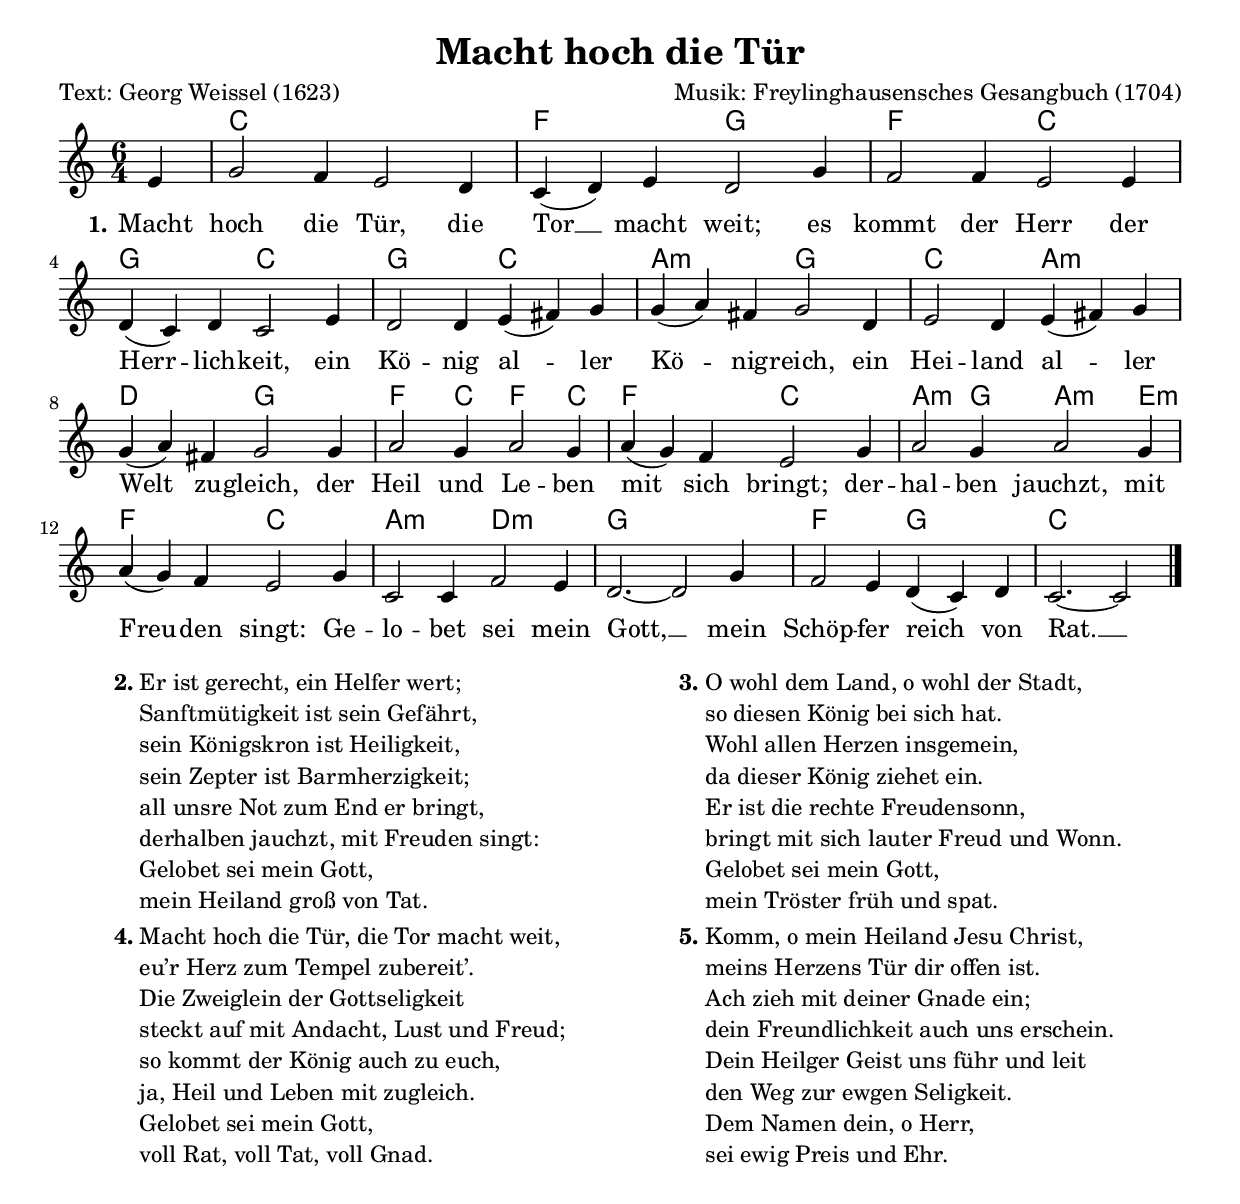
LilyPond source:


\version "2.12.3"

\include "default.ly"

\header {
  title = "Macht hoch die Tür"
  poet = "Text: Georg Weissel (1623)"
  composer = "Musik: Freylinghausensches Gesangbuch (1704)"
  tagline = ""
  id = "5640833735dab26736cea7f3aa35a156722ef161"
}


Akkorde = \chordmode {
  s4 es1. as2. bes
  as es bes es
  bes es c:m bes
  es c:m f bes
  as2 es4 as2 es4 as2. es
  c2:m bes4 c2:m g4:m as2. es
  c:m f:m bes1.
  as2. bes es1*5/4
}

Melodie = \relative c' {
  \clef "treble"
  \time 6/4
  \key es\major
  \partial 4
  g'4 | bes2 as4 g2 f4 | es( f) g f2 bes4 |
  as2 as4 g2 g4 | f( es) f es2 g4 |
  f2 f4 g( a) bes | bes( c) a bes2 f4 |
  g2 f4 g( a) bes | bes( c) a bes2 bes4 |
  c2 bes4 c2 bes4 | c( bes) as g2 bes4 |
  c2 bes4 c2 bes4 | c( bes) as g2 bes4 |
  es,2 es4 as2 g4 | f2.~ f2 bes4 |
  as2 g4 f( es) f | es2.~ es2 \bar "|."
}

Text = \lyricmode {
  \set stanza = "1."
  Macht hoch die Tür, die Tor __ macht weit;
  es kommt der Herr der Herr -- lich -- keit,
  ein Kö -- nig al -- ler Kö -- nig -- reich,
  ein Hei -- land al -- ler Welt zu -- gleich,
  der Heil und Le -- ben mit sich bringt;
  der -- hal -- ben jauchzt, mit Freu -- den singt:
  Ge -- lo -- bet sei mein Gott, __
  mein Schöp -- fer reich von Rat. __
}


\score {
  <<
    \new ChordNames \transpose es c { \Akkorde }
    \new Voice = "Lied" \transpose es c { \Melodie }
    \new Lyrics \lyricsto "Lied" { \Text }
  >>
  %\midi {\context {  \Score  tempoWholesPerMinute = #(ly:make-moment 100 4)  } }
}


\markup {
  \fill-line {
    \hspace #0.1
    \column {
      \line {
	\bold "2."
        \column {
          "Er ist gerecht, ein Helfer wert;"
	  "Sanftmütigkeit ist sein Gefährt,"
	  "sein Königskron ist Heiligkeit,"
	  "sein Zepter ist Barmherzigkeit;"
	  "all unsre Not zum End er bringt,"
	  "derhalben jauchzt, mit Freuden singt:"
	  "Gelobet sei mein Gott,"
	  "mein Heiland groß von Tat."
	}
      }
      \hspace #0.1
      \line {
        \bold "4."
        \column {
          "Macht hoch die Tür, die Tor macht weit,"
          "eu’r Herz zum Tempel zubereit’."
          "Die Zweiglein der Gottseligkeit"
          "steckt auf mit Andacht, Lust und Freud;"
          "so kommt der König auch zu euch,"
          "ja, Heil und Leben mit zugleich."
          "Gelobet sei mein Gott,"
          "voll Rat, voll Tat, voll Gnad."
        }
      }
    }
    \hspace #0.1
    \column {
      \line {
        \bold "3."
        \column {
          "O wohl dem Land, o wohl der Stadt,"
          "so diesen König bei sich hat."
          "Wohl allen Herzen insgemein,"
          "da dieser König ziehet ein."
          "Er ist die rechte Freudensonn,"
          "bringt mit sich lauter Freud und Wonn."
          "Gelobet sei mein Gott,"
          "mein Tröster früh und spat."
        }
      }
      \hspace #0.1
      \line {
        \bold "5."
        \column {
          "Komm, o mein Heiland Jesu Christ,"
	  "meins Herzens Tür dir offen ist."
	  "Ach zieh mit deiner Gnade ein;"
	  "dein Freundlichkeit auch uns erschein."
	  "Dein Heilger Geist uns führ und leit"
	  "den Weg zur ewgen Seligkeit."
	  "Dem Namen dein, o Herr,"
	  "sei ewig Preis und Ehr."
        }
      }
    }
    \hspace #0.1
  }
}
